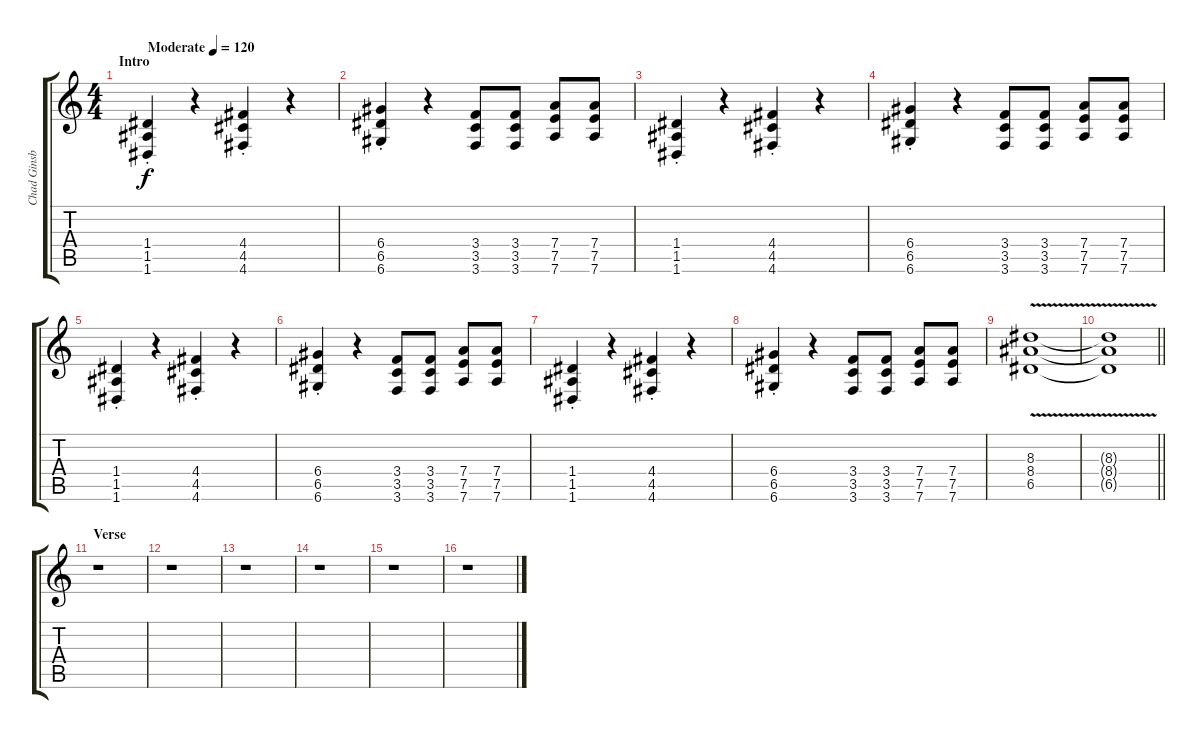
\track ("Chad Ginsburg" "Chad Ginsb") {instrument distortionguitar}
\staff {score tabs}
\tuning (E4 B3 G3 D3 A2 D2) {hide}
\ts (4 4)
\section ("" "Intro")
\tempo (120 "Moderate")
\clef g2
\ks c
(1.4{st} 1.5{st} 1.6{st}).4{dy f instrument distortionguitar} r.4 (4.4{st} 4.5{st} 4.6{st}).4 r.4 |
(6.4{st} 6.5{st} 6.6{st}).4 r.4 (3.4 3.5 3.6).8 (3.4 3.5 3.6).8 (7.4 7.5 7.6).8 (7.4 7.5 7.6).8 |
(1.4{st} 1.5{st} 1.6{st}).4 r.4 (4.4{st} 4.5{st} 4.6{st}).4 r.4 |
(6.4{st} 6.5{st} 6.6{st}).4 r.4 (3.4 3.5 3.6).8 (3.4 3.5 3.6).8 (7.4 7.5 7.6).8 (7.4 7.5 7.6).8 |
(1.4{st} 1.5{st} 1.6{st}).4 r.4 (4.4{st} 4.5{st} 4.6{st}).4 r.4 |
(6.4{st} 6.5{st} 6.6{st}).4 r.4 (3.4 3.5 3.6).8 (3.4 3.5 3.6).8 (7.4 7.5 7.6).8 (7.4 7.5 7.6).8 |
(1.4{st} 1.5{st} 1.6{st}).4 r.4 (4.4{st} 4.5{st} 4.6{st}).4 r.4 |
(6.4{st} 6.5{st} 6.6{st}).4 r.4 (3.4 3.5 3.6).8 (3.4 3.5 3.6).8 (7.4 7.5 7.6).8 (7.4 7.5 7.6).8 |
(8.3{v} 8.4{v} 6.5{v}).1{volume 0} |
\barLineRight lightlight
(8.3{t} 8.4{t} 6.5{t}).1 |
\section ("" "Verse")
r.1 |
r.1 |
r.1 |
r.1 |
r.1 |
r.1
